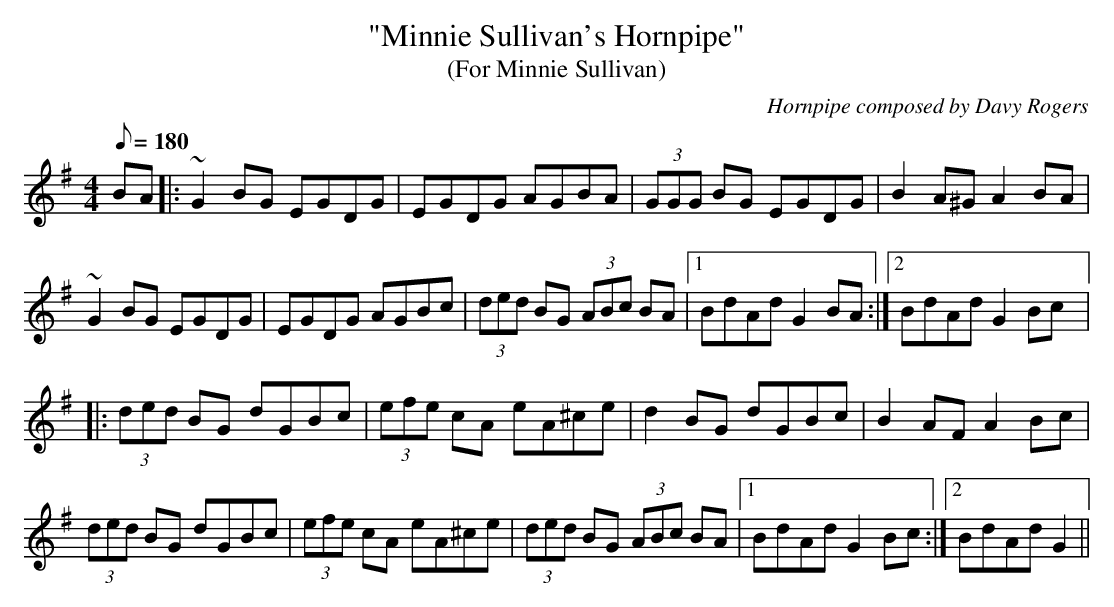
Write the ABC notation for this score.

X:1
T:"Minnie Sullivan's Hornpipe"
T:(For Minnie Sullivan)
C:Hornpipe composed by Davy Rogers
L:1/8
Q:180
K:G
M:4/4
BA |: ~G2 BG EGDG | EGDG AGBA | (3GGG BG EGDG | B2 A^G A2 BA |
~G2 BG EGDG | EGDG AGBc | (3ded BG (3ABc BA |1 BdAd G2 BA :|2 BdAd G2 Bc |:
(3ded BG dGBc | (3efe cA eA^ce | d2 BG dGBc | B2 AF A2 Bc |
(3ded BG dGBc |(3efe cA eA^ce | (3ded BG (3ABc BA |1 BdAd G2 Bc :|2 BdAd G2 ||
